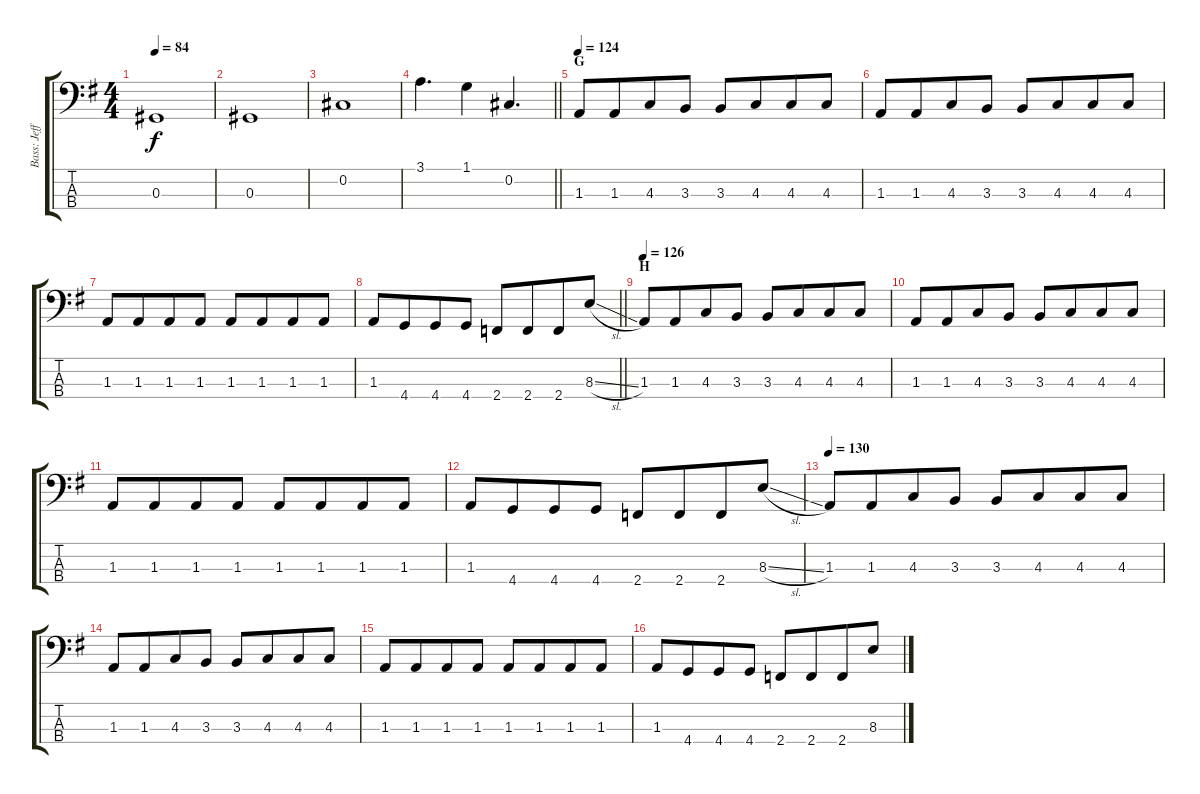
\track ("Bass: Jeff" "Bass: Jeff") {instrument synthbass2}
\staff {score tabs}
\tuning (Gb2 Db2 Ab1 Eb1) {hide}
\ts (4 4)
\tempo 84
\clef f4
\ks g
0.3.1{dy f} |
0.3.1 |
0.2.1 |
\barLineRight lightlight
3.1.4{d} 1.1.4 0.2.4{d} |
\section ("" "G")
\tempo 124
1.3.8 1.3.8{beam merge} 4.3.8 3.3.8{beam split} 3.3.8 4.3.8{beam merge} 4.3.8 4.3.8 |
1.3.8 1.3.8{beam merge} 4.3.8 3.3.8{beam split} 3.3.8 4.3.8{beam merge} 4.3.8 4.3.8 |
1.3.8 1.3.8{beam merge} 1.3.8 1.3.8{beam split} 1.3.8 1.3.8{beam merge} 1.3.8 1.3.8 |
\barLineRight lightlight
1.3.8 4.4.8{beam merge} 4.4.8 4.4.8 2.4.8 2.4.8{beam merge} 2.4.8 8.3{sl}.8 |
\section ("" "H")
\tempo 126
1.3.8 1.3.8{beam merge} 4.3.8 3.3.8{beam split} 3.3.8 4.3.8{beam merge} 4.3.8 4.3.8 |
1.3.8 1.3.8{beam merge} 4.3.8 3.3.8{beam split} 3.3.8 4.3.8{beam merge} 4.3.8 4.3.8 |
1.3.8 1.3.8{beam merge} 1.3.8 1.3.8{beam split} 1.3.8 1.3.8{beam merge} 1.3.8 1.3.8 |
1.3.8 4.4.8{beam merge} 4.4.8 4.4.8 2.4.8 2.4.8{beam merge} 2.4.8 8.3{sl}.8 |
\tempo 130
1.3.8 1.3.8{beam merge} 4.3.8 3.3.8{beam split} 3.3.8 4.3.8{beam merge} 4.3.8 4.3.8 |
1.3.8 1.3.8{beam merge} 4.3.8 3.3.8{beam split} 3.3.8 4.3.8{beam merge} 4.3.8 4.3.8 |
1.3.8 1.3.8{beam merge} 1.3.8 1.3.8{beam split} 1.3.8 1.3.8{beam merge} 1.3.8 1.3.8 |
1.3.8 4.4.8{beam merge} 4.4.8 4.4.8 2.4.8 2.4.8{beam merge} 2.4.8 8.3{sl}.8
